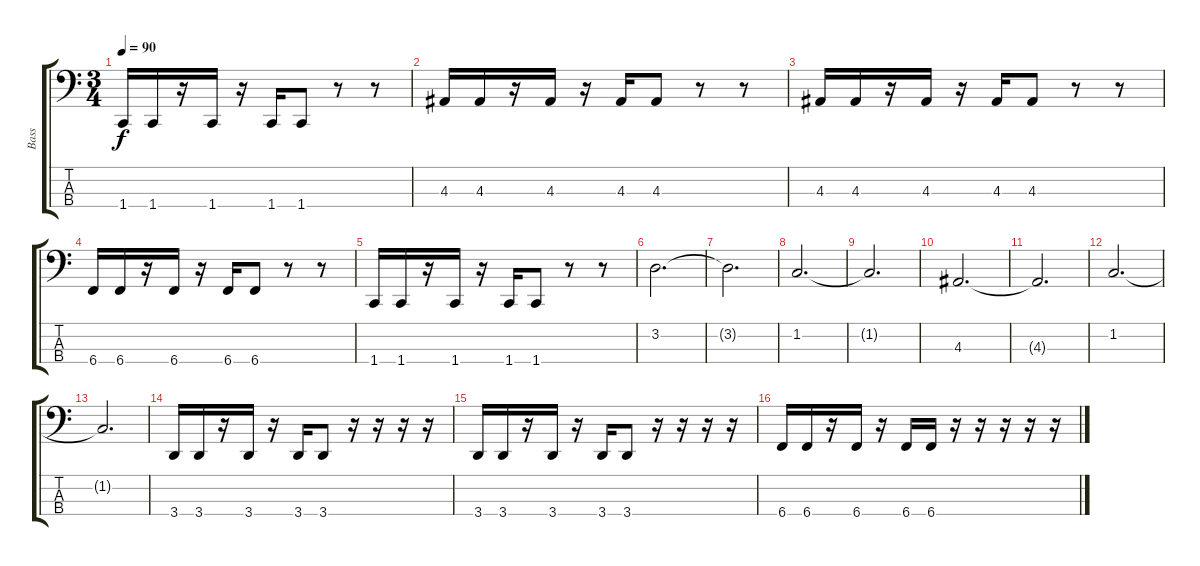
\track ("Bass" "Bass") {instrument electricbasspick}
\staff {score tabs}
\tuning (E2 B1 Gb1 B0) {hide}
\ts (3 4)
\tempo 90
\clef f4
\ks c
1.4.16{dy f} 1.4.16 r.16 1.4.16 r.16 1.4.16 1.4.8 r.8 r.8 |
4.3.16 4.3.16 r.16 4.3.16 r.16 4.3.16 4.3.8 r.8 r.8 |
4.3.16 4.3.16 r.16 4.3.16 r.16 4.3.16 4.3.8 r.8 r.8 |
6.4.16 6.4.16 r.16 6.4.16 r.16 6.4.16 6.4.8 r.8 r.8 |
1.4.16 1.4.16 r.16 1.4.16 r.16 1.4.16 1.4.8 r.8 r.8 |
3.2.2{d} |
3.2{t}.2{d} |
1.2.2{d} |
1.2{t}.2{d} |
4.3.2{d} |
4.3{t}.2{d} |
1.2.2{d} |
1.2{t}.2{d} |
3.4.16{volume 13 instrument electricbassfinger} 3.4.16 r.16 3.4.16 r.16 3.4.16 3.4.8 r.16 r.16 r.16 r.16 |
3.4.16 3.4.16 r.16 3.4.16 r.16 3.4.16 3.4.8 r.16 r.16 r.16 r.16 |
6.4.16 6.4.16 r.16 6.4.16 r.16 6.4.16 6.4.16 r.16 r.16 r.16 r.16 r.16
